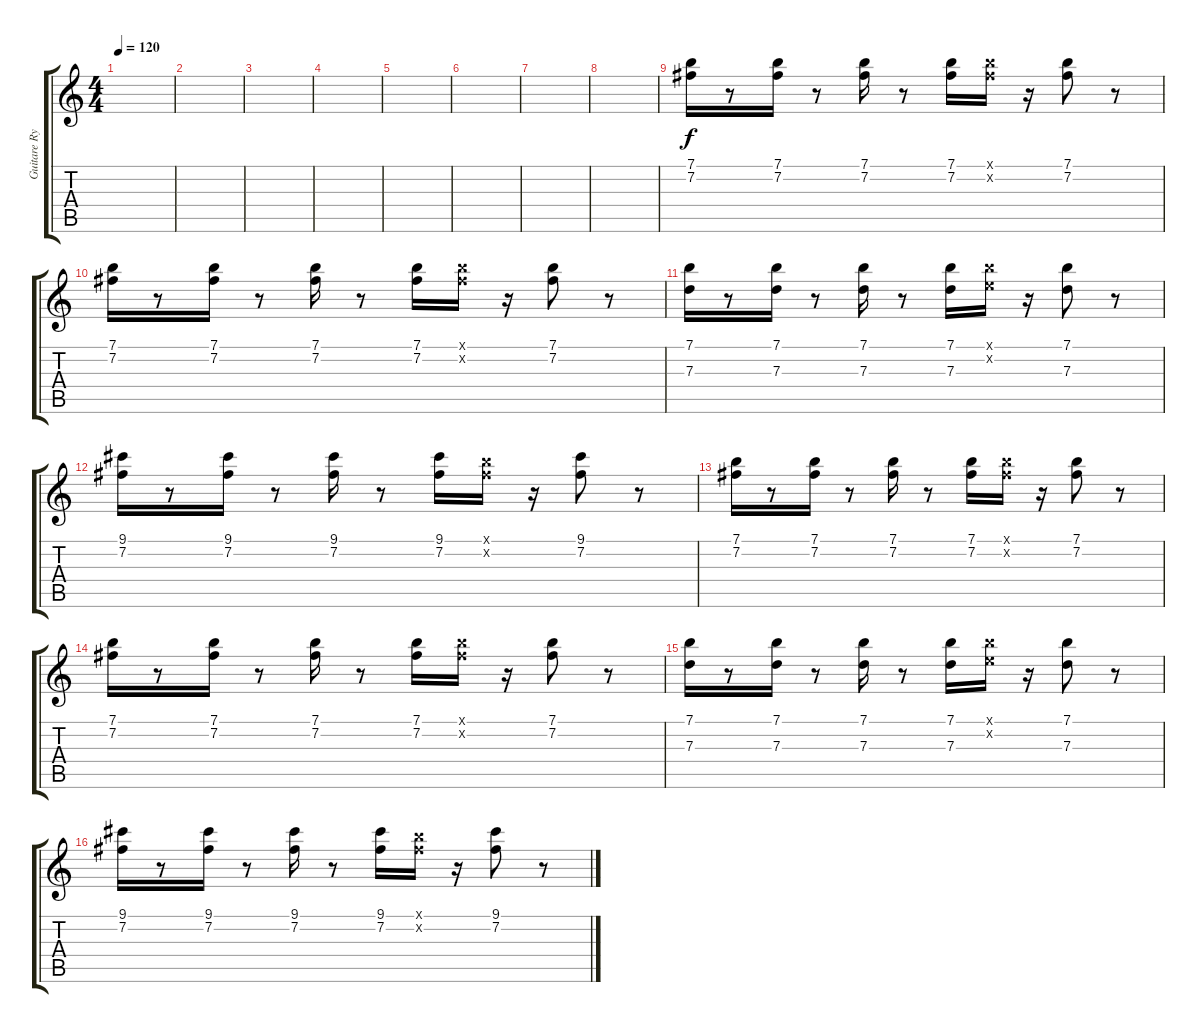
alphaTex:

\track ("Guitare Rythmique" "Guitare Ry") {instrument electricguitarclean}
\staff {score tabs}
\tuning (E4 B3 G3 D3 A2 E2) {hide}
\ts (4 4)
\tempo 120
\clef g2
\ks c
|
|
|
|
|
|
|
|
(7.1 7.2).16 r.8 (7.1 7.2).16 r.8 (7.1 7.2).16 r.8 (7.1 7.2).16 (7.1{x} 7.2{x}).16 r.16 (7.1 7.2).8 r.8 |
(7.1 7.2).16 r.8 (7.1 7.2).16 r.8 (7.1 7.2).16 r.8 (7.1 7.2).16 (7.1{x} 7.2{x}).16 r.16 (7.1 7.2).8 r.8 |
(7.1 7.3).16 r.8 (7.1 7.3).16 r.8 (7.1 7.3).16 r.8 (7.1 7.3).16 (7.1{x} 5.2{x}).16 r.16 (7.1 7.3).8 r.8 |
(9.1 7.2).16 r.8 (9.1 7.2).16 r.8 (9.1 7.2).16 r.8 (9.1 7.2).16 (7.1{x} 7.2{x}).16 r.16 (9.1 7.2).8 r.8 |
(7.1 7.2).16 r.8 (7.1 7.2).16 r.8 (7.1 7.2).16 r.8 (7.1 7.2).16 (7.1{x} 7.2{x}).16 r.16 (7.1 7.2).8 r.8 |
(7.1 7.2).16 r.8 (7.1 7.2).16 r.8 (7.1 7.2).16 r.8 (7.1 7.2).16 (7.1{x} 7.2{x}).16 r.16 (7.1 7.2).8 r.8 |
(7.1 7.3).16 r.8 (7.1 7.3).16 r.8 (7.1 7.3).16 r.8 (7.1 7.3).16 (7.1{x} 5.2{x}).16 r.16 (7.1 7.3).8 r.8 |
(9.1 7.2).16 r.8 (9.1 7.2).16 r.8 (9.1 7.2).16 r.8 (9.1 7.2).16 (7.1{x} 7.2{x}).16 r.16 (9.1 7.2).8 r.8
